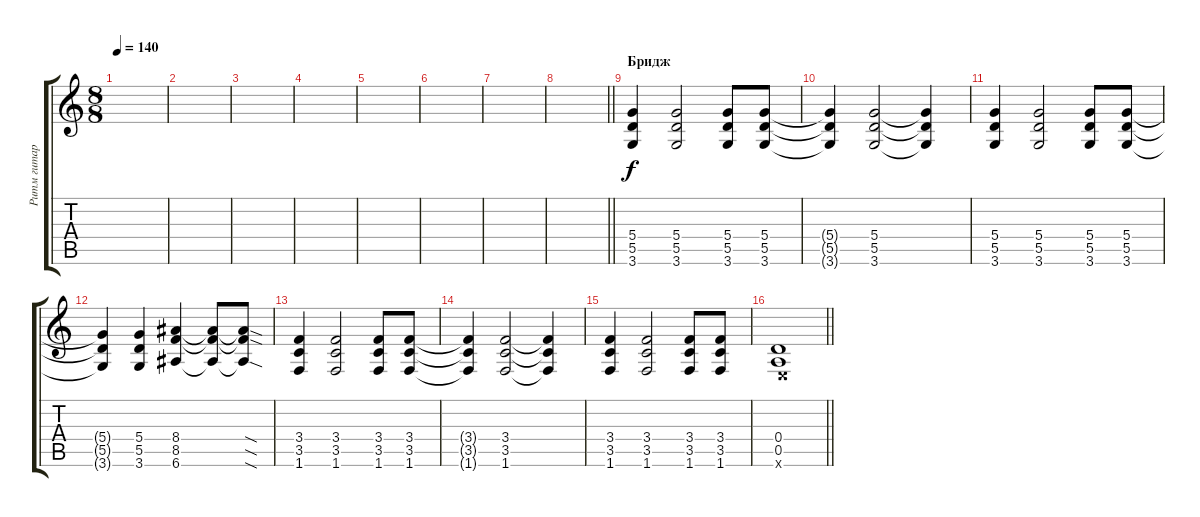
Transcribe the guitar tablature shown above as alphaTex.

\track ("Ритм гитара" "Ритм гитар") {instrument acousticguitarnylon}
\staff {score tabs}
\tuning (E4 B3 G3 D3 A2 E2) {hide}
\ts (8 8)
\tempo 140
\clef g2
\ks c
|
|
|
|
|
|
|
\barLineRight lightlight
|
\section ("" "Бридж")
(5.4 5.5 3.6).4{volume 12} (5.4 5.5 3.6).2 (5.4 5.5 3.6).8 (5.4 5.5 3.6).8 |
(5.4{t} 5.5{t} 3.6{t}).4 (5.4 5.5 3.6).2 (5.4{t} 5.5{t} 3.6{t}).4 |
(5.4 5.5 3.6).4 (5.4 5.5 3.6).2 (5.4 5.5 3.6).8 (5.4 5.5 3.6).8 |
(5.4{t} 5.5{t} 3.6{t}).4 (5.4 5.5 3.6).4 (8.4 8.5 6.6).4 (8.4{t} 8.5{t} 6.6{t}).8 (8.4{sod t} 8.5{sod t} 6.6{sod t}).8 |
(3.4 3.5 1.6).4 (3.4 3.5 1.6).2 (3.4 3.5 1.6).8 (3.4 3.5 1.6).8 |
(3.4{t} 3.5{t} 1.6{t}).4 (3.4 3.5 1.6).2 (3.4{t} 3.5{t} 1.6{t}).4 |
(3.4 3.5 1.6).4 (3.4 3.5 1.6).2 (3.4 3.5 1.6).8 (3.4 3.5 1.6).8 |
\barLineRight lightlight
(0.4 0.5 0.6{x}).1
